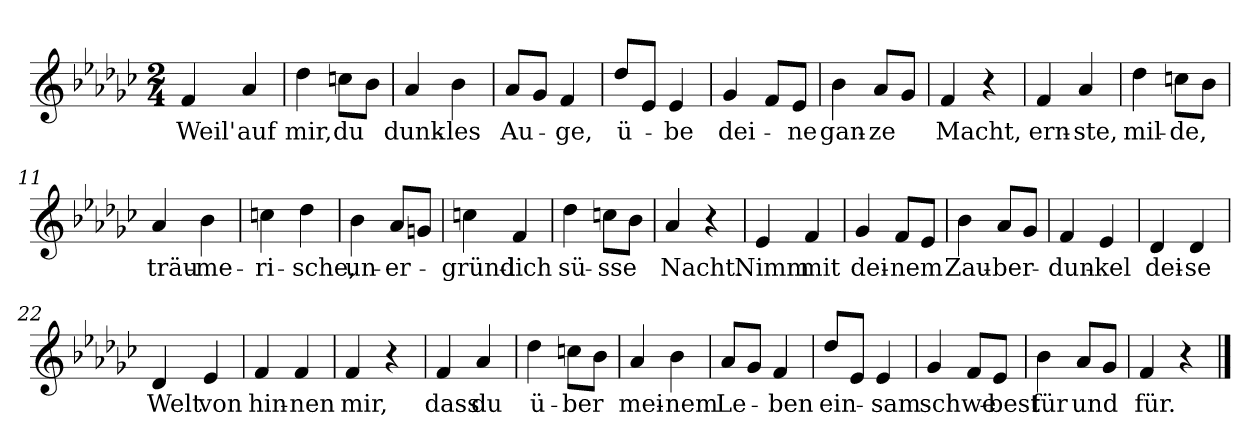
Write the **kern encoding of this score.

**kern	**text
*part1	*part1
*staff1	*staff1
*clefG2	*
*k[b-e-a-d-g-c-]	*
*M2/4	*
=1	=1
!	!LO:LY:b
4f/	Weil'
!	!LO:LY:b
4a-/	auf
=2	=2
!	!LO:LY:b
4dd-\	mir,
!	!LO:LY:b
8ccn\L	du
8b-\J	.
=3	=3
!	!LO:LY:b
4a-/	dunk-
!	!LO:LY:b
4b-\	-les
=4	=4
!	!LO:LY:b
8a-/L	Au-
8g-/J	.
!	!LO:LY:b
4f/	-ge,
=5	=5
!	!LO:LY:b
8dd-/L	ü-
8e-/J	.
!	!LO:LY:b
4e-/	-be
=6	=6
!	!LO:LY:b
4g-/	dei-
8f/L	.
!	!LO:LY:b
8e-/J	-ne
=7	=7
!	!LO:LY:b
4b-\	gan-
!	!LO:LY:b
8a-/L	-ze
8g-/J	.
=8	=8
!	!LO:LY:b
4f/	Macht,
4r	.
=9	=9
!	!LO:LY:b
4f/	ern-
!	!LO:LY:b
4a-/	-ste,
=10	=10
!	!LO:LY:b
4dd-\	mil-
!	!LO:LY:b
8ccn\L	-de,
8b-\J	.
=11	=11
!	!LO:LY:b
4a-/	träu-
!	!LO:LY:b
4b-\	-me-
!!LO:LB:g=z
=12	=12
!	!LO:LY:b
4ccn\	-ri-
!	!LO:LY:b
4dd-\	-sche,
=13	=13
!	!LO:LY:b
4b-\	un-
!	!LO:LY:b
8a-/L	-er-
8gn/J	.
=14	=14
!	!LO:LY:b
4ccn\	-gründ-
!	!LO:LY:b
4f/	-lich
=15	=15
!	!LO:LY:b
4dd-\	sü-
!	!LO:LY:b
8ccn\L	-sse
8b-\J	.
=16	=16
!	!LO:LY:b
4a-/	Nacht.
4r	.
=17	=17
!	!LO:LY:b
4e-/	Nimm
!	!LO:LY:b
4f/	mit
=18	=18
!	!LO:LY:b
4g-/	dei-
!	!LO:LY:b
8f/L	-nem
8e-/J	.
=19	=19
!	!LO:LY:b
4b-\	Zau-
!	!LO:LY:b
8a-/L	-ber-
8g-/J	.
=20	=20
!	!LO:LY:b
4f/	-dun-
!	!LO:LY:b
4e-/	-kel
=21	=21
!	!LO:LY:b
4d-/	dei-
!	!LO:LY:b
4d-/	-se
!!LO:LB:g=z
=22	=22
!	!LO:LY:b
4d-/	Welt
!	!LO:LY:b
4e-/	von
=23	=23
!	!LO:LY:b
4f/	hin-
!	!LO:LY:b
4f/	-nen
=24	=24
!	!LO:LY:b
4f/	mir,
4r	.
=25	=25
!	!LO:LY:b
4f/	dass
!	!LO:LY:b
4a-/	du
=26	=26
!	!LO:LY:b
4dd-\	ü-
!	!LO:LY:b
8ccn\L	-ber
8b-\J	.
=27	=27
!	!LO:LY:b
4a-/	mei-
!	!LO:LY:b
4b-\	-nem
=28	=28
!	!LO:LY:b
8a-/L	Le-
8g-/J	.
!	!LO:LY:b
4f/	-ben
=29	=29
!	!LO:LY:b
8dd-/L	ein-
8e-/J	.
!	!LO:LY:b
4e-/	-sam
=30	=30
!	!LO:LY:b
4g-/	schwe-
8f/L	.
!	!LO:LY:b
8e-/J	-best
=31	=31
!	!LO:LY:b
4b-\	für
!	!LO:LY:b
8a-/L	und
8g-/J	.
=32	=32
!	!LO:LY:b
4f/	für.
4r	.
==	==
*-	*-
